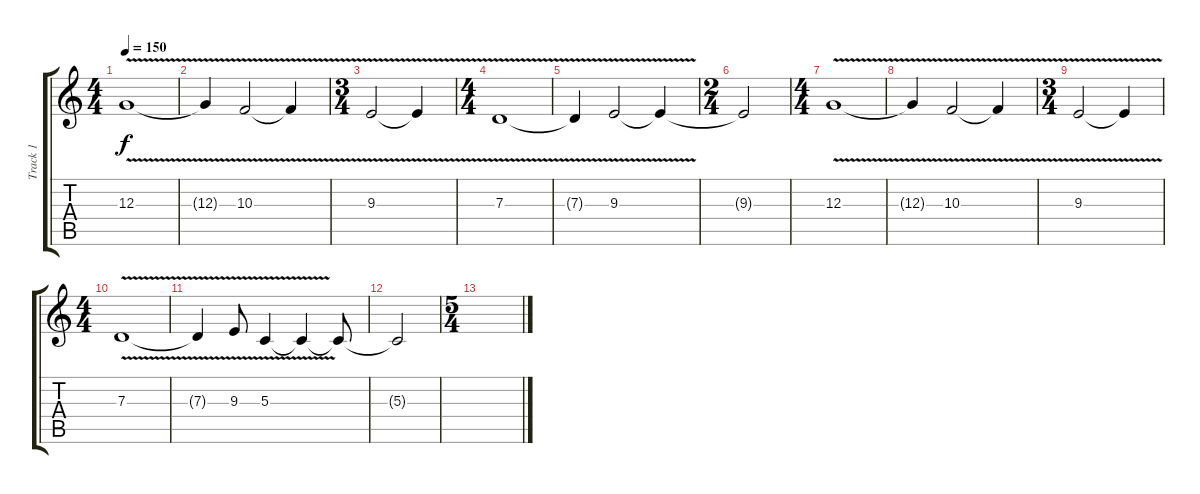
\track ("Track 1" "Track 1") {instrument lead2sawtooth}
\staff {score tabs}
\tuning (E4 B3 G3 D3 A2 D2) {hide}
\ts (4 4)
\tempo 150
\clef g2
\ks c
12.3{v}.1{dy f} |
12.3{t}.4 10.3{v}.2 10.3{t}.4 |
\ts (3 4)
9.3{v}.2 9.3{t}.4 |
\ts (4 4)
7.3{v}.1 |
7.3{t}.4 9.3{v}.2 9.3{t}.4 |
\ts (2 4)
9.3{t}.2 |
\ts (4 4)
12.3{v}.1 |
12.3{t}.4 10.3{v}.2 10.3{t}.4 |
\ts (3 4)
9.3{v}.2 9.3{t}.4 |
\ts (4 4)
7.3{v}.1 |
7.3{t}.4 9.3{v}.8 5.3{v}.4 5.3{t}.4 5.3{t}.8 |
5.3{t}.2 |
\ts (5 4)
